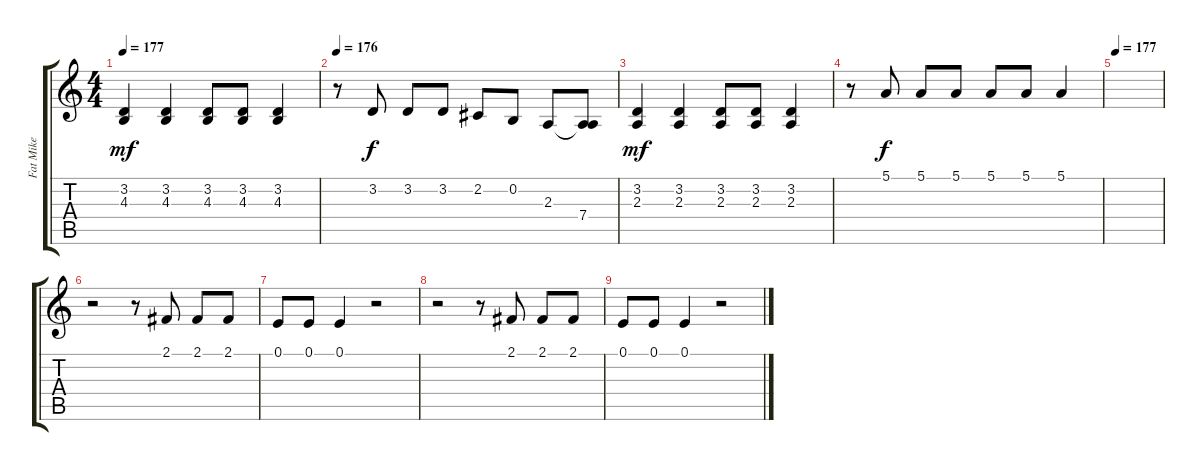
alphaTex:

\track ("Fat Mike" "Fat Mike") {instrument bassoon}
\staff {score tabs}
\tuning (E4 B3 G3 D3 A2 E2) {hide}
\ts (4 4)
\tempo 177
\clef g2
\ks c
(3.2 4.3).4{dy mf} (3.2 4.3).4 (3.2 4.3).8 (3.2 4.3).8 (3.2 4.3).4 |
\tempo 176
r.8 3.2.8{dy f} 3.2.8 3.2.8 2.2.8 0.2.8 2.3.8 (2.3{t} 7.4).8 |
(3.2 2.3).4{dy mf} (3.2 2.3).4 (3.2 2.3).8 (3.2 2.3).8 (3.2 2.3).4 |
r.8 5.1.8{dy f} 5.1.8 5.1.8 5.1.8 5.1.8 5.1.4 |
\tempo 177
|
r.2 r.8 2.1.8 2.1.8 2.1.8 |
0.1.8 0.1.8 0.1.4 r.2 |
r.2 r.8 2.1.8 2.1.8 2.1.8 |
0.1.8 0.1.8 0.1.4 r.2
